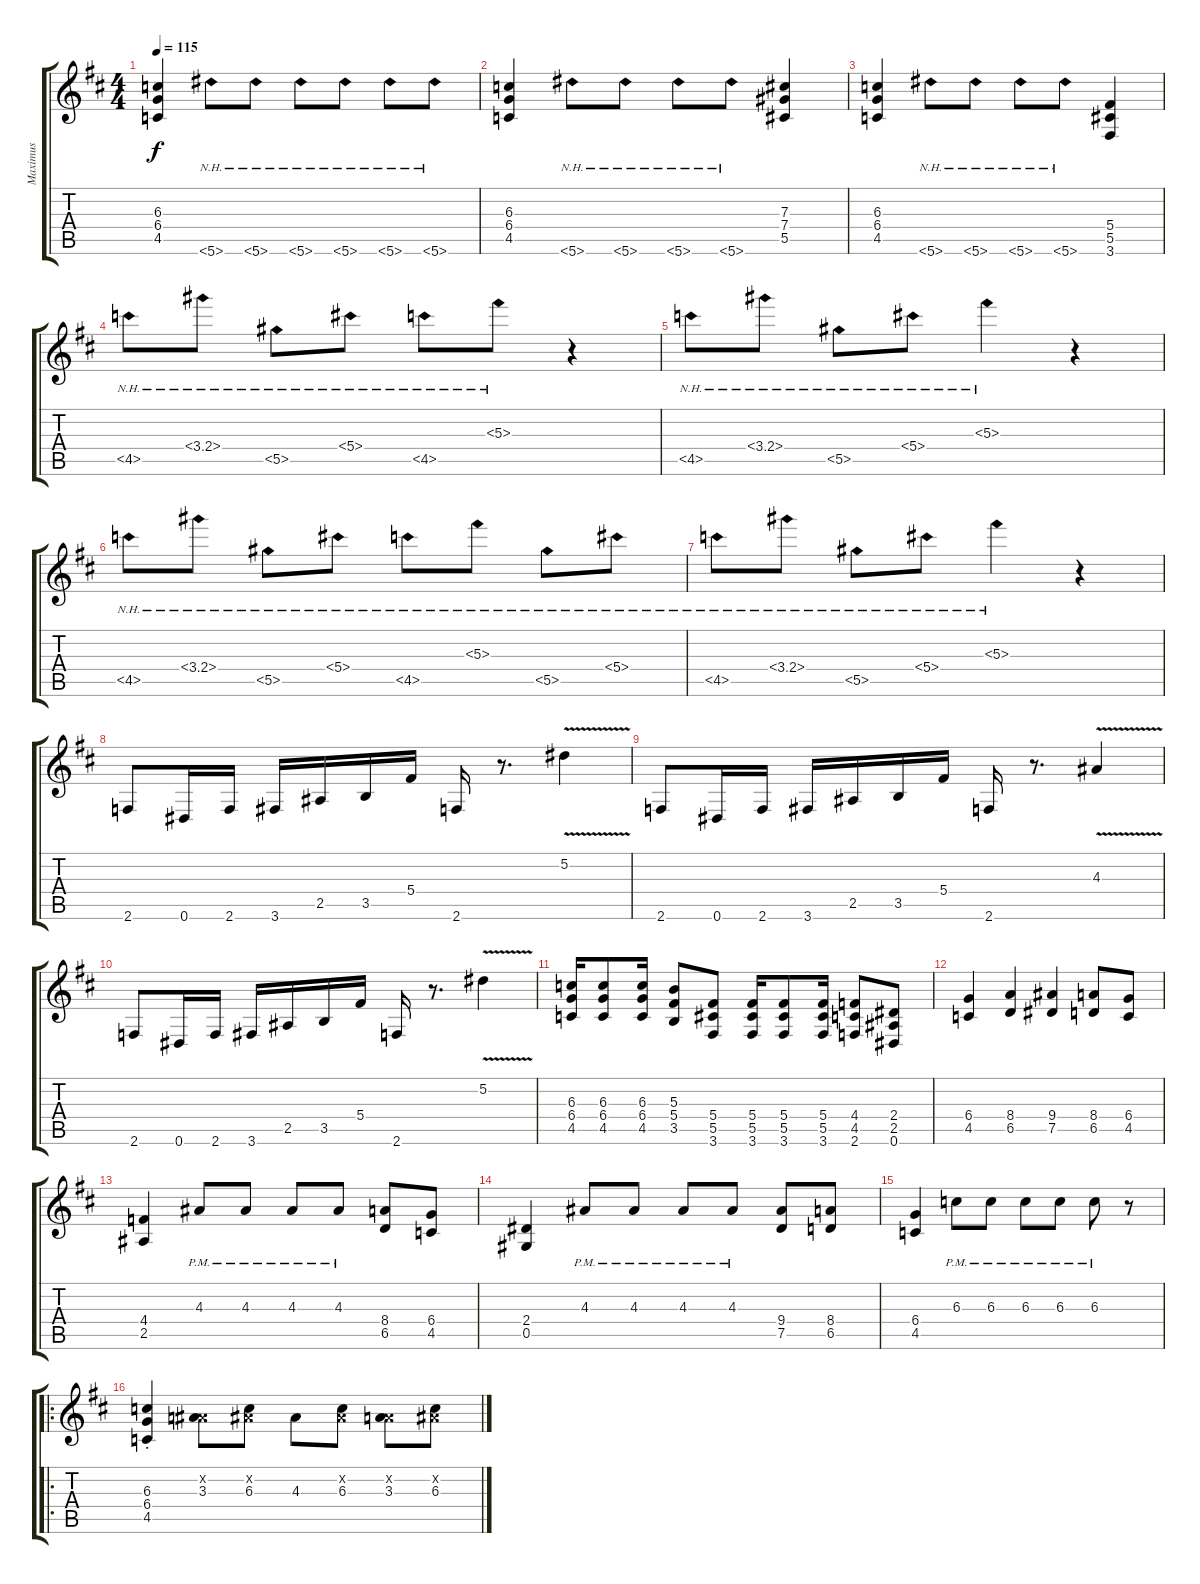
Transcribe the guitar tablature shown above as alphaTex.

\track ("Maximus" "Maximus") {instrument overdrivenguitar}
\staff {score tabs}
\tuning (Eb4 Bb3 Gb3 Db3 Ab2 Eb2) {hide}
\ts (4 4)
\tempo 115
\clef g2
\ks d
(6.3 6.4 4.5).4{dy f} 5.6{nh}.8 5.6{nh}.8 5.6{nh}.8 5.6{nh}.8 5.6{nh}.8 5.6{nh}.8 |
(6.3 6.4 4.5).4 5.6{nh}.8 5.6{nh}.8 5.6{nh}.8 5.6{nh}.8 (7.3 7.4 5.5).4 |
(6.3 6.4 4.5).4 5.6{nh}.8 5.6{nh}.8 5.6{nh}.8 5.6{nh}.8 (5.4 5.5 3.6).4 |
4.5{nh}.8 3.4{nh}.8 5.5{nh}.8 5.4{nh}.8 4.5{nh}.8 5.3{nh}.8 r.4 |
4.5{nh}.8 3.4{nh}.8 5.5{nh}.8 5.4{nh}.8 5.3{nh}.4 r.4 |
4.5{nh}.8 3.4{nh}.8 5.5{nh}.8 5.4{nh}.8 4.5{nh}.8 5.3{nh}.8 5.5{nh}.8 5.4{nh}.8 |
4.5{nh}.8 3.4{nh}.8 5.5{nh}.8 5.4{nh}.8 5.3{nh}.4 r.4 |
2.6.8 0.6.16 2.6.16 3.6.16 2.5.16 3.5.16 5.4.16 2.6.16 r.8{d} 5.2{v}.4 |
2.6.8 0.6.16 2.6.16 3.6.16 2.5.16 3.5.16 5.4.16 2.6.16 r.8{d} 4.3{v}.4 |
2.6.8 0.6.16 2.6.16 3.6.16 2.5.16 3.5.16 5.4.16 2.6.16 r.8{d} 5.2{v}.4 |
(6.3 6.4 4.5).16 (6.3 6.4 4.5).8 (6.3 6.4 4.5).16 (5.3 5.4 3.5).8 (5.4 5.5 3.6).8 (5.4 5.5 3.6).16 (5.4 5.5 3.6).8 (5.4 5.5 3.6).16 (4.4 4.5 2.6).8 (2.4 2.5 0.6).8 |
(6.4 4.5).4 (8.4 6.5).4 (9.4 7.5).4 (8.4 6.5).8 (6.4 4.5).8 |
(4.4 2.5).4 4.3{pm}.8 4.3{pm}.8 4.3{pm}.8 4.3{pm}.8 (8.4 6.5).8 (6.4 4.5).8 |
(2.4 0.5).4 4.3{pm}.8 4.3{pm}.8 4.3{pm}.8 4.3{pm}.8 (9.4 7.5).8 (8.4 6.5).8 |
(6.4 4.5).4 6.3{pm}.8 6.3{pm}.8 6.3{pm}.8 6.3{pm}.8 6.3{pm}.8 r.8 |
\ro
(6.3{st} 6.4{st} 4.5{st}).4 (0.2{x} 3.3).8 (0.2{x} 6.3).8 4.3.8 (0.2{x} 6.3).8 (0.2{x} 3.3).8 (0.2{x} 6.3).8
